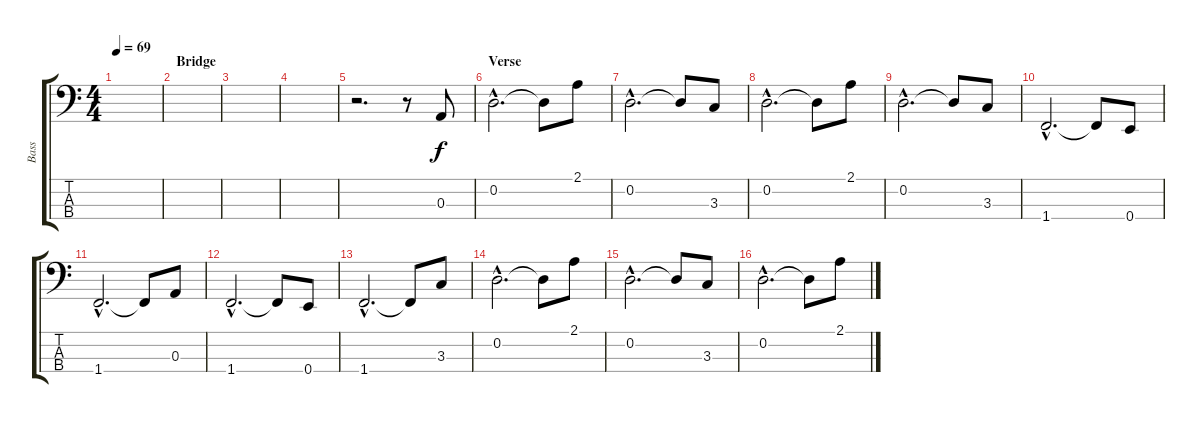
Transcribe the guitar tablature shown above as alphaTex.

\track ("Bass" "Bass") {instrument electricbassfinger}
\staff {score tabs}
\tuning (G2 D2 A1 E1) {hide}
\ts (4 4)
\tempo 69
\clef f4
\ks c
|
\section ("" "Bridge")
|
|
|
r.2{d} r.8 0.3.8 |
\section ("" "Verse")
0.2{hac}.2{d} 0.2{t}.8 2.1.8 |
0.2{hac}.2{d} 0.2{t}.8 3.3.8 |
0.2{hac}.2{d} 0.2{t}.8 2.1.8 |
0.2{hac}.2{d} 0.2{t}.8 3.3.8 |
1.4{hac}.2{d} 1.4{t}.8 0.4.8 |
1.4{hac}.2{d} 1.4{t}.8 0.3.8 |
1.4{hac}.2{d} 1.4{t}.8 0.4.8 |
1.4{hac}.2{d} 1.4{t}.8 3.3.8 |
0.2{hac}.2{d} 0.2{t}.8 2.1.8 |
0.2{hac}.2{d} 0.2{t}.8 3.3.8 |
0.2{hac}.2{d} 0.2{t}.8 2.1.8
